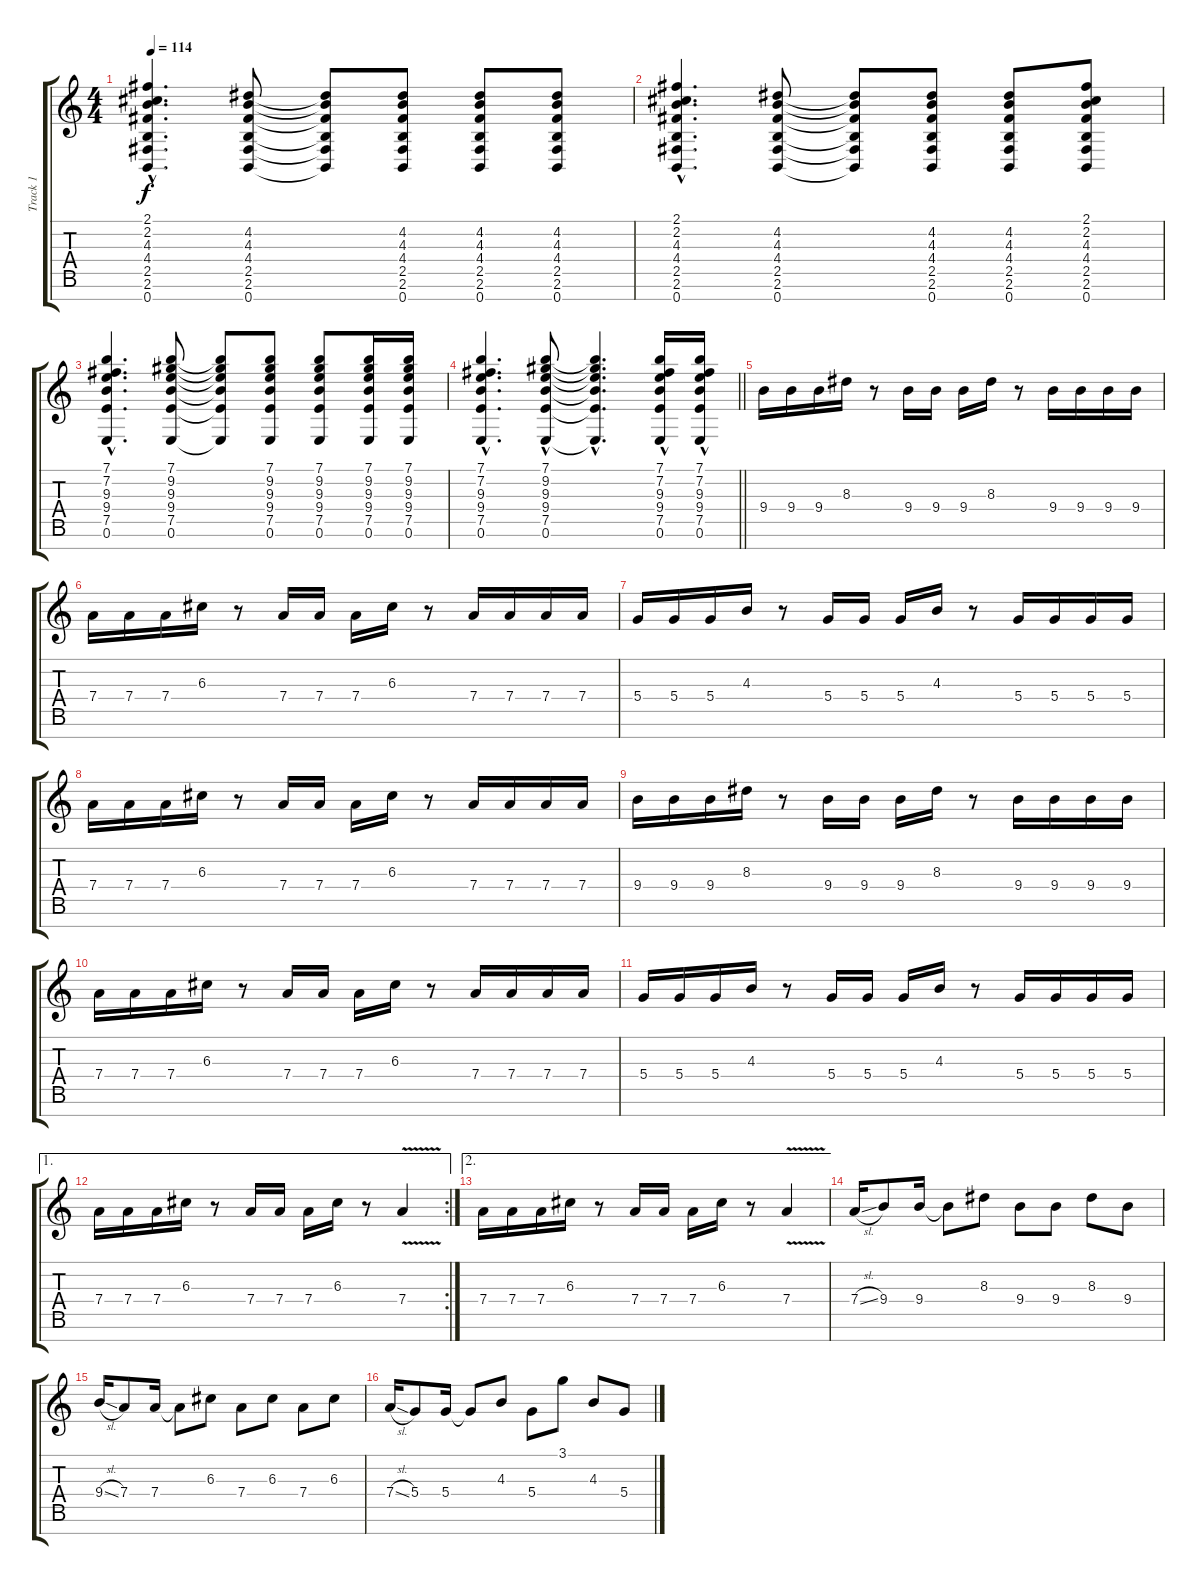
\track ("Track 1" "Track 1") {instrument distortionguitar}
\staff {score tabs}
\tuning (E4 B3 G3 D3 A2 E2 B1) {hide}
\ts (4 4)
\tempo 114
\clef g2
\ks c
(2.1{hac} 2.2{hac} 4.3{hac} 4.4{hac} 2.5{hac} 2.6{hac} 0.7{hac}).4{d dy f} (4.2 4.3 4.4 2.5 2.6 0.7).8 (4.2{t} 4.3{t} 4.4{t} 2.5{t} 2.6{t} 0.7{t}).8 (4.2 4.3 4.4 2.5 2.6 0.7).8 (4.2 4.3 4.4 2.5 2.6 0.7).8 (4.2 4.3 4.4 2.5 2.6 0.7).8 |
(2.1{hac} 2.2{hac} 4.3{hac} 4.4{hac} 2.5{hac} 2.6{hac} 0.7{hac}).4{d} (4.2 4.3 4.4 2.5 2.6 0.7).8 (4.2{t} 4.3{t} 4.4{t} 2.5{t} 2.6{t} 0.7{t}).8 (4.2 4.3 4.4 2.5 2.6 0.7).8 (4.2 4.3 4.4 2.5 2.6 0.7).8 (2.1 2.2 4.3 4.4 2.5 2.6 0.7).8 |
(7.1{hac} 7.2{hac} 9.3{hac} 9.4{hac} 7.5{hac} 0.6{hac}).4{d} (7.1 9.2 9.3 9.4 7.5 0.6).8 (7.1{t} 9.2{t} 9.3{t} 9.4{t} 7.5{t} 0.6{t}).8 (7.1 9.2 9.3 9.4 7.5 0.6).8 (7.1 9.2 9.3 9.4 7.5 0.6).8 (7.1 9.2 9.3 9.4 7.5 0.6).16 (7.1 9.2 9.3 9.4 7.5 0.6).16 |
\barLineRight lightlight
(7.1{hac} 7.2{hac} 9.3{hac} 9.4{hac} 7.5{hac} 0.6{hac}).4{d} (7.1{hac} 9.2 9.3 9.4 7.5 0.6).8 (7.1{hac t} 9.2{hac t} 9.3{hac t} 9.4{hac t} 7.5{hac t} 0.6{hac t}).4{d} (7.1{hac} 7.2 9.3 9.4 7.5 0.6).16 (7.1{hac} 7.2 9.3 9.4 7.5 0.6).16 |
9.4.16 9.4.16 9.4.16 8.3.16 r.8 9.4.16 9.4.16 9.4.16 8.3.16 r.8 9.4.16 9.4.16 9.4.16 9.4.16 |
7.4.16 7.4.16 7.4.16 6.3.16 r.8 7.4.16 7.4.16 7.4.16 6.3.16 r.8 7.4.16 7.4.16 7.4.16 7.4.16 |
5.4.16 5.4.16 5.4.16 4.3.16 r.8 5.4.16 5.4.16 5.4.16 4.3.16 r.8 5.4.16 5.4.16 5.4.16 5.4.16 |
7.4.16 7.4.16 7.4.16 6.3.16 r.8 7.4.16 7.4.16 7.4.16 6.3.16 r.8 7.4.16 7.4.16 7.4.16 7.4.16 |
9.4.16 9.4.16 9.4.16 8.3.16 r.8 9.4.16 9.4.16 9.4.16 8.3.16 r.8 9.4.16 9.4.16 9.4.16 9.4.16 |
7.4.16 7.4.16 7.4.16 6.3.16 r.8 7.4.16 7.4.16 7.4.16 6.3.16 r.8 7.4.16 7.4.16 7.4.16 7.4.16 |
5.4.16 5.4.16 5.4.16 4.3.16 r.8 5.4.16 5.4.16 5.4.16 4.3.16 r.8 5.4.16 5.4.16 5.4.16 5.4.16 |
\ae 1
\rc 2
7.4.16 7.4.16 7.4.16 6.3.16 r.8 7.4.16 7.4.16 7.4.16 6.3.16 r.8 7.4{v}.4 |
\ae 2
7.4.16 7.4.16 7.4.16 6.3.16 r.8 7.4.16 7.4.16 7.4.16 6.3.16 r.8 7.4{v}.4 |
7.4{sl}.16 9.4.8 9.4.16 9.4{t}.8 8.3.8 9.4.8 9.4.8 8.3.8 9.4.8 |
9.4{sl}.16 7.4.8 7.4.16 7.4{t}.8 6.3.8 7.4.8 6.3.8 7.4.8 6.3.8 |
7.4{sl}.16 5.4.8 5.4.16 5.4{t}.8 4.3.8 5.4.8 3.1.8 4.3.8 5.4.8
